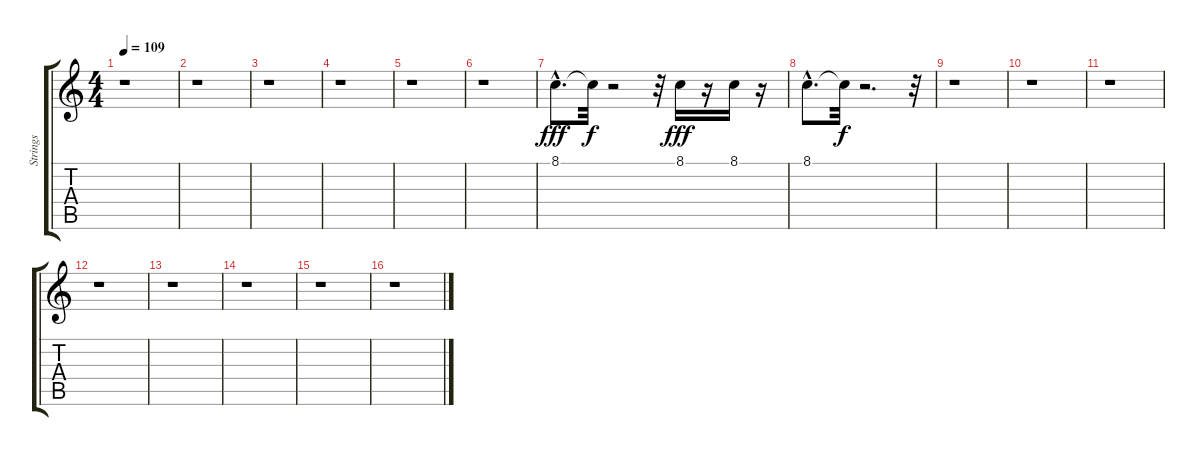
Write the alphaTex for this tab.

\track ("Strings" "Strings") {instrument stringensemble1}
\staff {score tabs}
\tuning (E4 B3 G3 D3 A2 E2) {hide}
\ts (4 4)
\tempo 109
\clef g2
\ks c
r.1{dy f} |
r.1 |
r.1 |
r.1 |
r.1 |
r.1 |
8.1{hac}.8{d dy fff} 8.1{t}.32{dy f} r.2 r.32 8.1.16{dy fff} r.16 8.1.16 r.16 |
8.1{hac}.8{d} 8.1{t}.32{dy f} r.2{d} r.32 |
r.1 |
r.1 |
r.1 |
r.1 |
r.1 |
r.1 |
r.1 |
r.1
